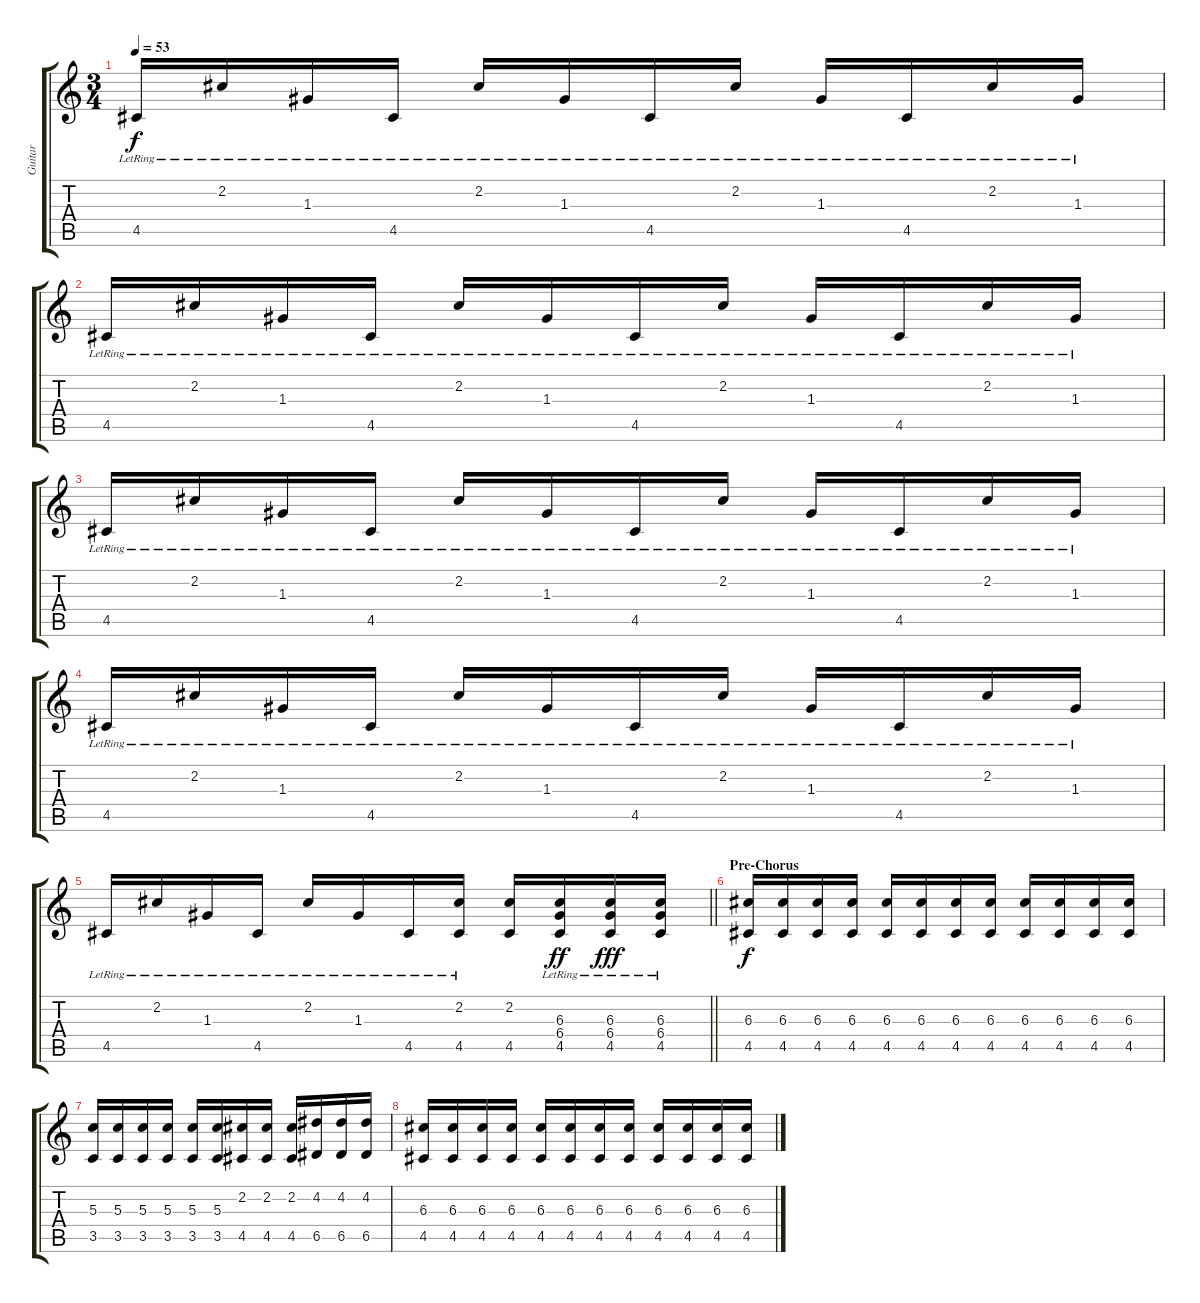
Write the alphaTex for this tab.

\track ("Guitar" "Guitar") {instrument electricguitarjazz}
\staff {score tabs}
\tuning (E4 B3 G3 D3 A2 E2) {hide}
\ts (3 4)
\tempo 53
\clef g2
\ks c
4.5{lr}.16{dy f} 2.2{lr}.16 1.3{lr}.16 4.5{lr}.16 2.2{lr}.16 1.3{lr}.16 4.5{lr}.16 2.2{lr}.16 1.3{lr}.16 4.5{lr}.16 2.2{lr}.16 1.3{lr}.16 |
4.5{lr}.16 2.2{lr}.16 1.3{lr}.16 4.5{lr}.16 2.2{lr}.16 1.3{lr}.16 4.5{lr}.16 2.2{lr}.16 1.3{lr}.16 4.5{lr}.16 2.2{lr}.16 1.3{lr}.16 |
4.5{lr}.16 2.2{lr}.16 1.3{lr}.16 4.5{lr}.16 2.2{lr}.16 1.3{lr}.16 4.5{lr}.16 2.2{lr}.16 1.3{lr}.16 4.5{lr}.16 2.2{lr}.16 1.3{lr}.16 |
4.5{lr}.16 2.2{lr}.16 1.3{lr}.16 4.5{lr}.16 2.2{lr}.16 1.3{lr}.16 4.5{lr}.16 2.2{lr}.16 1.3{lr}.16 4.5{lr}.16 2.2{lr}.16 1.3{lr}.16 |
\barLineRight lightlight
4.5{lr}.16 2.2{lr}.16 1.3{lr}.16 4.5{lr}.16 2.2{lr}.16 1.3{lr}.16 4.5{lr}.16 (2.2{lr} 4.5).16 (2.2 4.5).16 (6.3 6.4 4.5{lr}).16{dy ff} (6.3{lr} 6.4 4.5).16{dy fff} (6.3 6.4{lr} 4.5).16 |
\section ("" "Pre-Chorus")
(6.3 4.5).16{dy f instrument distortionguitar} (6.3 4.5).16 (6.3 4.5).16 (6.3 4.5).16 (6.3 4.5).16 (6.3 4.5).16 (6.3 4.5).16 (6.3 4.5).16 (6.3 4.5).16 (6.3 4.5).16 (6.3 4.5).16 (6.3 4.5).16 |
(5.3 3.5).16 (5.3 3.5).16 (5.3 3.5).16 (5.3 3.5).16 (5.3 3.5).16 (5.3 3.5).16 (2.2 4.5).16 (2.2 4.5).16 (2.2 4.5).16 (4.2 6.5).16 (4.2 6.5).16 (4.2 6.5).16 |
(6.3 4.5).16 (6.3 4.5).16 (6.3 4.5).16 (6.3 4.5).16 (6.3 4.5).16 (6.3 4.5).16 (6.3 4.5).16 (6.3 4.5).16 (6.3 4.5).16 (6.3 4.5).16 (6.3 4.5).16 (6.3 4.5).16
